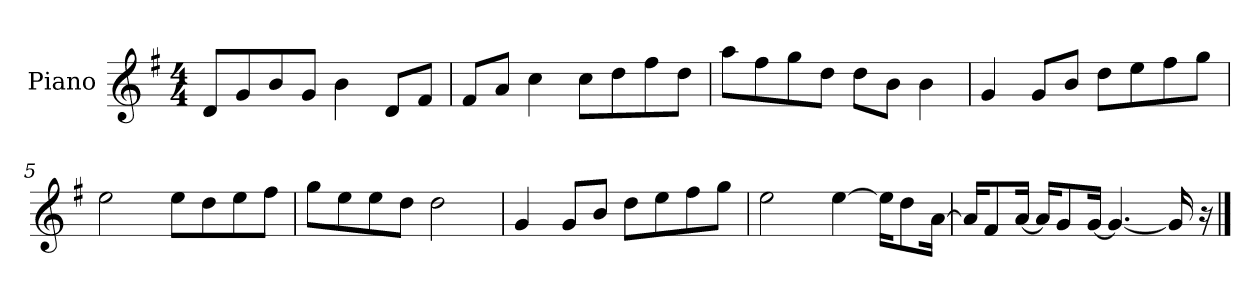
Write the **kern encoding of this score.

**kern
*part1
*staff1
*I"Piano
*I'P-no
*clefG2
*k[f#]
*M4/4
*MM90
=1
8d/L
8g/
8b/
8g/J
4b\
8d/L
8f#/J
=2
8f#/L
8a/J
4cc\
8cc\L
8dd\
8ff#\
8dd\J
=3
8aa\L
8ff#\
8gg\
8dd\J
8dd\L
8b\J
4b\
=4
4g/
8g/L
8b/J
8dd\L
8ee\
8ff#\
8gg\J
=5
2ee\
8ee\L
8dd\
8ee\
8ff#\J
=6
8gg\L
8ee\
8ee\
8dd\J
2dd\
!!LO:LB:g=z
=7
4g/
8g/L
8b/J
8dd\L
8ee\
8ff#\
8gg\J
=8
2ee\
[4ee\
16ee\KL]
8dd\
[16a\Jk
=9
16a/KL]
8f#/
[16a/Jk
16a/KL]
8g/
[16g/Jk
4.g/_
16g/]
16r
==
*-
